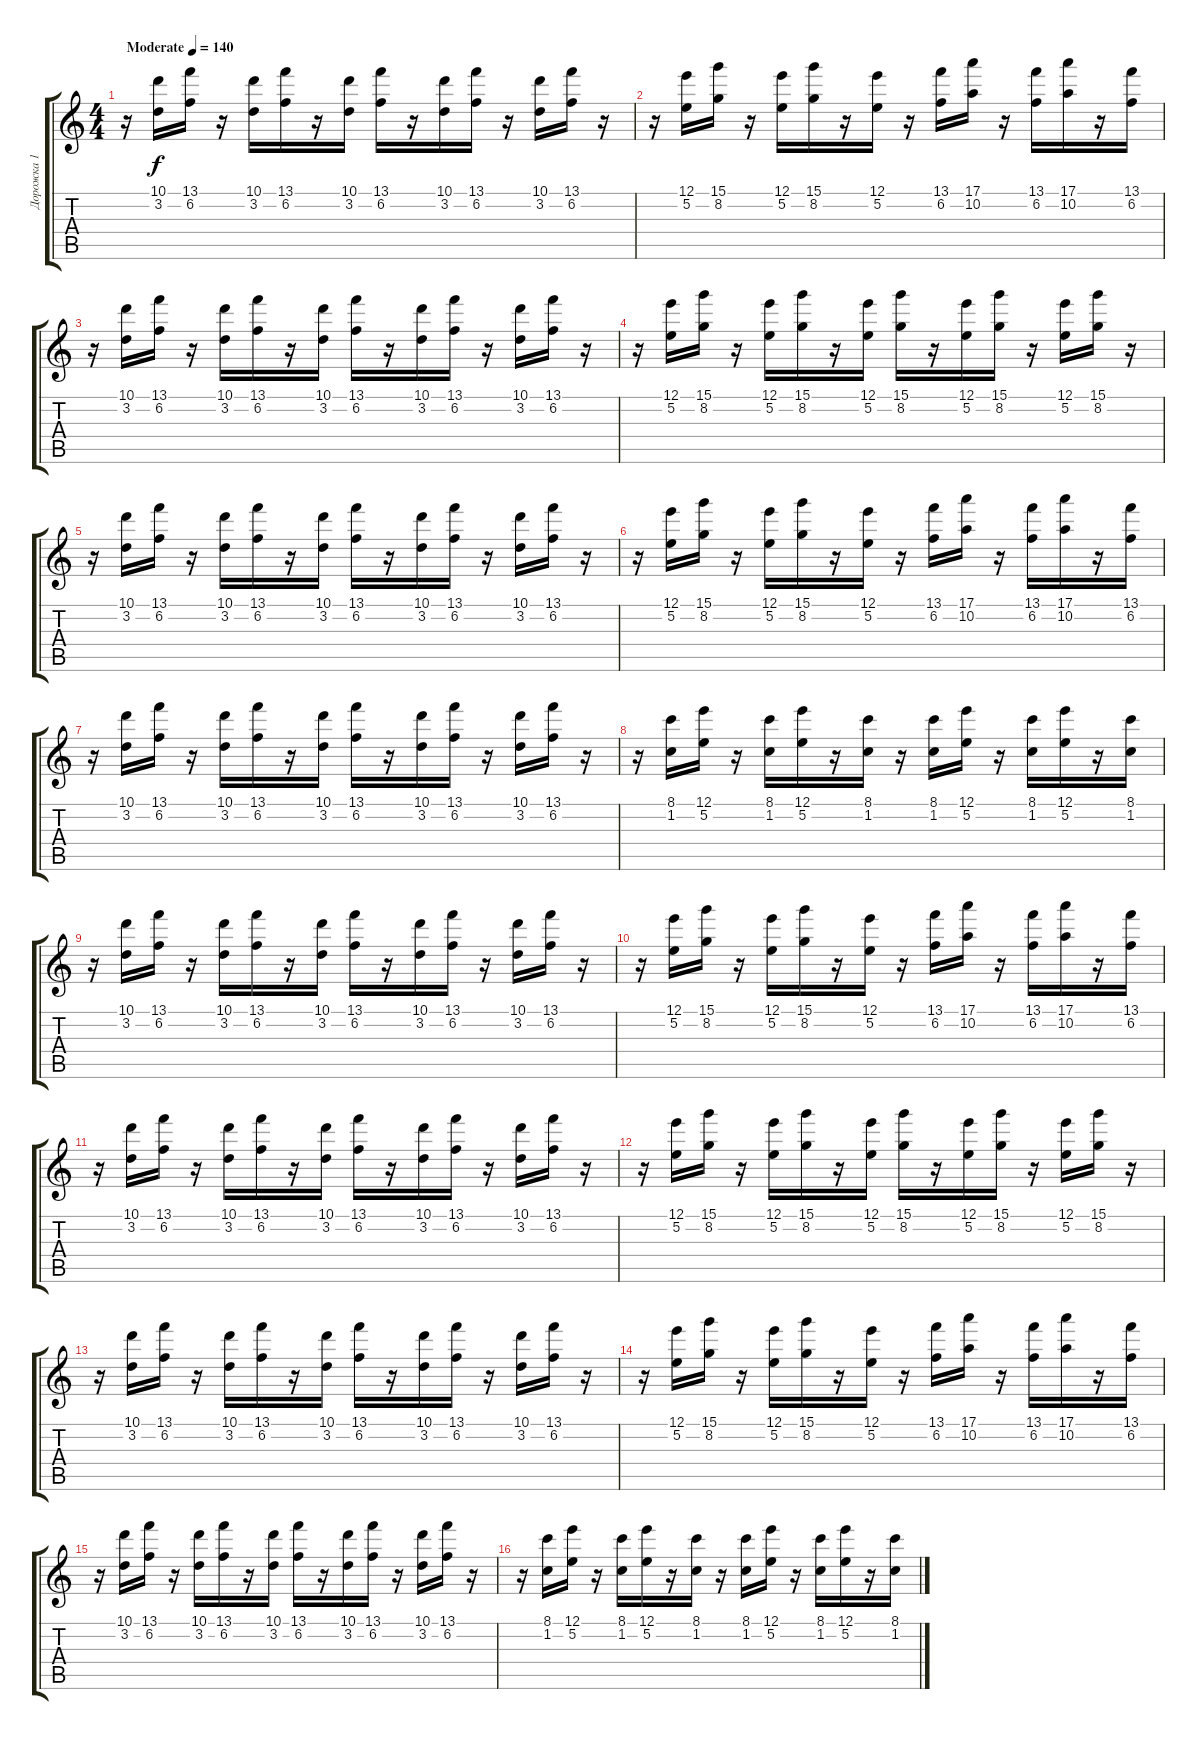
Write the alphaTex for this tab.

\track ("Дорожка 1" "Дорожка 1") {instrument synthbass1}
\staff {score tabs}
\tuning (E4 B3 G3 D3 A2 E2) {hide}
\ts (4 4)
\tempo (140 "Moderate")
\clef g2
\ks c
r.16{dy f instrument synthbass1} (10.1 3.2).16 (13.1 6.2).16 r.16 (10.1 3.2).16 (13.1 6.2).16 r.16 (10.1 3.2).16 (13.1 6.2).16 r.16 (10.1 3.2).16 (13.1 6.2).16 r.16 (10.1 3.2).16 (13.1 6.2).16 r.16 |
r.16 (12.1 5.2).16 (15.1 8.2).16 r.16 (12.1 5.2).16 (15.1 8.2).16 r.16 (12.1 5.2).16 r.16 (13.1 6.2).16 (17.1 10.2).16 r.16 (13.1 6.2).16 (17.1 10.2).16 r.16 (13.1 6.2).16 |
r.16 (10.1 3.2).16 (13.1 6.2).16 r.16 (10.1 3.2).16 (13.1 6.2).16 r.16 (10.1 3.2).16 (13.1 6.2).16 r.16 (10.1 3.2).16 (13.1 6.2).16 r.16 (10.1 3.2).16 (13.1 6.2).16 r.16 |
r.16 (12.1 5.2).16 (15.1 8.2).16 r.16 (12.1 5.2).16 (15.1 8.2).16 r.16 (12.1 5.2).16 (15.1 8.2).16 r.16 (12.1 5.2).16 (15.1 8.2).16 r.16 (12.1 5.2).16 (15.1 8.2).16 r.16 |
r.16 (10.1 3.2).16 (13.1 6.2).16 r.16 (10.1 3.2).16 (13.1 6.2).16 r.16 (10.1 3.2).16 (13.1 6.2).16 r.16 (10.1 3.2).16 (13.1 6.2).16 r.16 (10.1 3.2).16 (13.1 6.2).16 r.16 |
r.16 (12.1 5.2).16 (15.1 8.2).16 r.16 (12.1 5.2).16 (15.1 8.2).16 r.16 (12.1 5.2).16 r.16 (13.1 6.2).16 (17.1 10.2).16 r.16 (13.1 6.2).16 (17.1 10.2).16 r.16 (13.1 6.2).16 |
r.16 (10.1 3.2).16 (13.1 6.2).16 r.16 (10.1 3.2).16 (13.1 6.2).16 r.16 (10.1 3.2).16 (13.1 6.2).16 r.16 (10.1 3.2).16 (13.1 6.2).16 r.16 (10.1 3.2).16 (13.1 6.2).16 r.16 |
r.16 (8.1 1.2).16 (12.1 5.2).16 r.16 (8.1 1.2).16 (12.1 5.2).16 r.16 (8.1 1.2).16 r.16 (8.1 1.2).16 (12.1 5.2).16 r.16 (8.1 1.2).16 (12.1 5.2).16 r.16 (8.1 1.2).16 |
r.16 (10.1 3.2).16 (13.1 6.2).16 r.16 (10.1 3.2).16 (13.1 6.2).16 r.16 (10.1 3.2).16 (13.1 6.2).16 r.16 (10.1 3.2).16 (13.1 6.2).16 r.16 (10.1 3.2).16 (13.1 6.2).16 r.16 |
r.16 (12.1 5.2).16 (15.1 8.2).16 r.16 (12.1 5.2).16 (15.1 8.2).16 r.16 (12.1 5.2).16 r.16 (13.1 6.2).16 (17.1 10.2).16 r.16 (13.1 6.2).16 (17.1 10.2).16 r.16 (13.1 6.2).16 |
r.16 (10.1 3.2).16 (13.1 6.2).16 r.16 (10.1 3.2).16 (13.1 6.2).16 r.16 (10.1 3.2).16 (13.1 6.2).16 r.16 (10.1 3.2).16 (13.1 6.2).16 r.16 (10.1 3.2).16 (13.1 6.2).16 r.16 |
r.16 (12.1 5.2).16 (15.1 8.2).16 r.16 (12.1 5.2).16 (15.1 8.2).16 r.16 (12.1 5.2).16 (15.1 8.2).16 r.16 (12.1 5.2).16 (15.1 8.2).16 r.16 (12.1 5.2).16 (15.1 8.2).16 r.16 |
r.16 (10.1 3.2).16 (13.1 6.2).16 r.16 (10.1 3.2).16 (13.1 6.2).16 r.16 (10.1 3.2).16 (13.1 6.2).16 r.16 (10.1 3.2).16 (13.1 6.2).16 r.16 (10.1 3.2).16 (13.1 6.2).16 r.16 |
r.16 (12.1 5.2).16 (15.1 8.2).16 r.16 (12.1 5.2).16 (15.1 8.2).16 r.16 (12.1 5.2).16 r.16 (13.1 6.2).16 (17.1 10.2).16 r.16 (13.1 6.2).16 (17.1 10.2).16 r.16 (13.1 6.2).16 |
r.16 (10.1 3.2).16 (13.1 6.2).16 r.16 (10.1 3.2).16 (13.1 6.2).16 r.16 (10.1 3.2).16 (13.1 6.2).16 r.16 (10.1 3.2).16 (13.1 6.2).16 r.16 (10.1 3.2).16 (13.1 6.2).16 r.16 |
r.16 (8.1 1.2).16 (12.1 5.2).16 r.16 (8.1 1.2).16 (12.1 5.2).16 r.16 (8.1 1.2).16 r.16 (8.1 1.2).16 (12.1 5.2).16 r.16 (8.1 1.2).16 (12.1 5.2).16 r.16 (8.1 1.2).16
